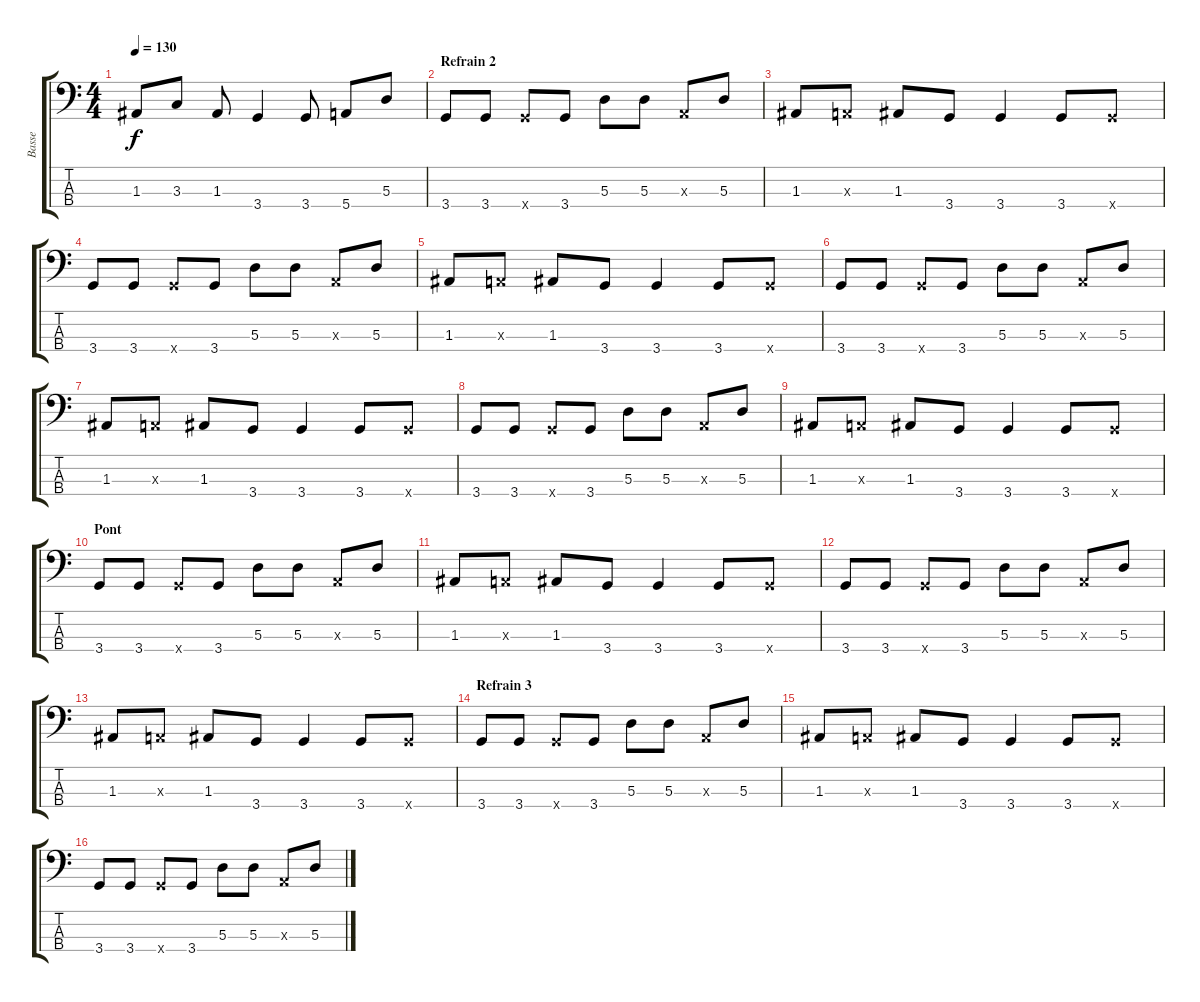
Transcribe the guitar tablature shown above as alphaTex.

\track ("Basse" "Basse") {instrument electricbassfinger}
\staff {score tabs}
\tuning (G2 D2 A1 E1) {hide}
\ts (4 4)
\tempo 130
\clef f4
\ks c
1.3.8{dy f} 3.3.8 1.3.8 3.4.4 3.4.8 5.4.8 5.3.8 |
\section ("" "Refrain 2")
3.4.8 3.4.8 3.4{x}.8 3.4.8 5.3.8 5.3.8 0.3{x}.8 5.3.8 |
1.3.8 0.3{x}.8 1.3.8 3.4.8 3.4.4 3.4.8 3.4{x}.8 |
3.4.8 3.4.8 3.4{x}.8 3.4.8 5.3.8 5.3.8 0.3{x}.8 5.3.8 |
1.3.8 0.3{x}.8 1.3.8 3.4.8 3.4.4 3.4.8 3.4{x}.8 |
3.4.8 3.4.8 3.4{x}.8 3.4.8 5.3.8 5.3.8 0.3{x}.8 5.3.8 |
1.3.8 0.3{x}.8 1.3.8 3.4.8 3.4.4 3.4.8 3.4{x}.8 |
3.4.8 3.4.8 3.4{x}.8 3.4.8 5.3.8 5.3.8 0.3{x}.8 5.3.8 |
1.3.8 0.3{x}.8 1.3.8 3.4.8 3.4.4 3.4.8 3.4{x}.8 |
\section ("" "Pont")
3.4.8 3.4.8 3.4{x}.8 3.4.8 5.3.8 5.3.8 0.3{x}.8 5.3.8 |
1.3.8 0.3{x}.8 1.3.8 3.4.8 3.4.4 3.4.8 3.4{x}.8 |
3.4.8 3.4.8 3.4{x}.8 3.4.8 5.3.8 5.3.8 0.3{x}.8 5.3.8 |
1.3.8 0.3{x}.8 1.3.8 3.4.8 3.4.4 3.4.8 3.4{x}.8 |
\section ("" "Refrain 3")
3.4.8 3.4.8 3.4{x}.8 3.4.8 5.3.8 5.3.8 0.3{x}.8 5.3.8 |
1.3.8 0.3{x}.8 1.3.8 3.4.8 3.4.4 3.4.8 3.4{x}.8 |
3.4.8 3.4.8 3.4{x}.8 3.4.8 5.3.8 5.3.8 0.3{x}.8 5.3.8
